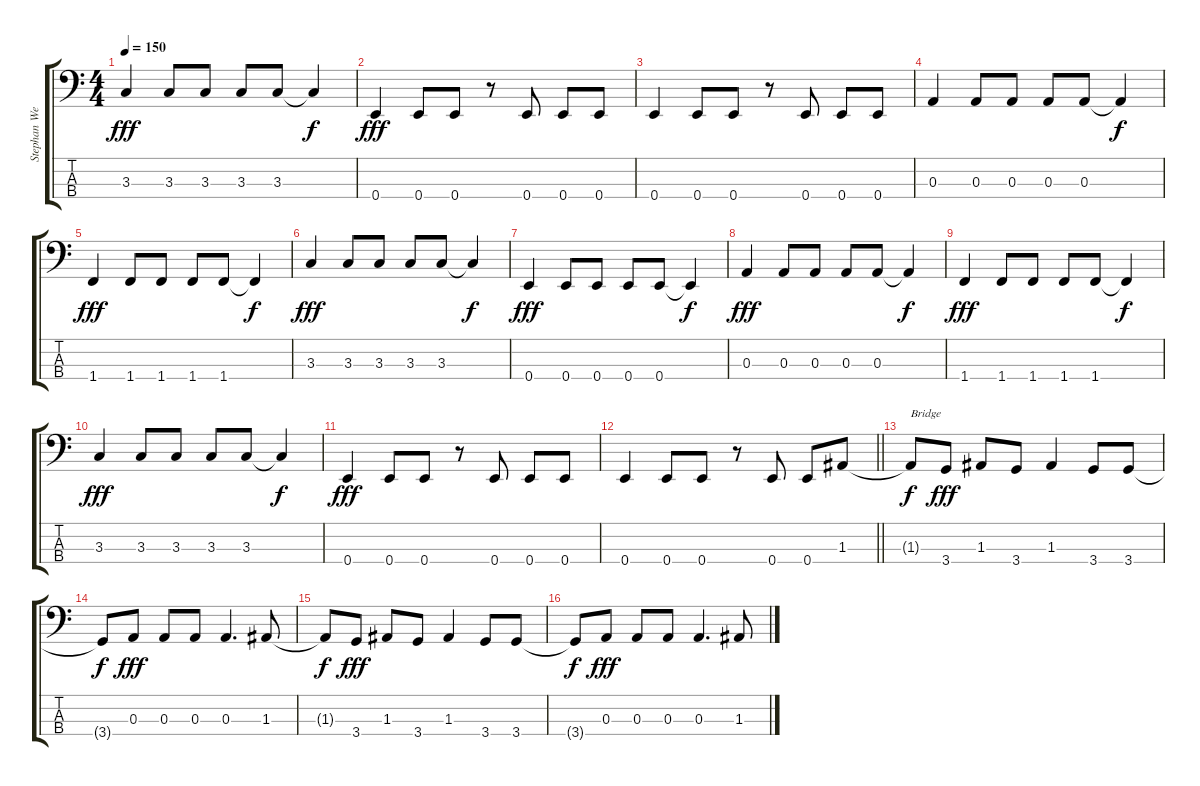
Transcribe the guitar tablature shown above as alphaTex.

\track ("Stephan Weidner" "Stephan We") {instrument electricbassfinger}
\staff {score tabs}
\tuning (G2 D2 A1 E1) {hide}
\ts (4 4)
\tempo 150
\clef f4
\ks c
3.3.4{dy fff} 3.3.8 3.3.8 3.3.8 3.3.8 3.3{t}.4{dy f} |
0.4.4{dy fff} 0.4.8 0.4.8 r.8 0.4.8 0.4.8 0.4.8 |
0.4.4 0.4.8 0.4.8 r.8 0.4.8 0.4.8 0.4.8 |
0.3.4 0.3.8 0.3.8 0.3.8 0.3.8 0.3{t}.4{dy f} |
1.4.4{dy fff} 1.4.8 1.4.8 1.4.8 1.4.8 1.4{t}.4{dy f} |
3.3.4{dy fff} 3.3.8 3.3.8 3.3.8 3.3.8 3.3{t}.4{dy f} |
0.4.4{dy fff} 0.4.8 0.4.8 0.4.8 0.4.8 0.4{t}.4{dy f} |
0.3.4{dy fff} 0.3.8 0.3.8 0.3.8 0.3.8 0.3{t}.4{dy f} |
1.4.4{dy fff} 1.4.8 1.4.8 1.4.8 1.4.8 1.4{t}.4{dy f} |
3.3.4{dy fff} 3.3.8 3.3.8 3.3.8 3.3.8 3.3{t}.4{dy f} |
0.4.4{dy fff} 0.4.8 0.4.8 r.8 0.4.8 0.4.8 0.4.8 |
\barLineRight lightlight
0.4.4 0.4.8 0.4.8 r.8 0.4.8 0.4.8 1.3.8 |
1.3{t}.8{txt "Bridge" dy f} 3.4.8{dy fff} 1.3.8 3.4.8 1.3.4 3.4.8 3.4.8 |
3.4{t}.8{dy f} 0.3.8{dy fff} 0.3.8 0.3.8 0.3.4{d} 1.3.8 |
1.3{t}.8{dy f} 3.4.8{dy fff} 1.3.8 3.4.8 1.3.4 3.4.8 3.4.8 |
3.4{t}.8{dy f} 0.3.8{dy fff} 0.3.8 0.3.8 0.3.4{d} 1.3.8
